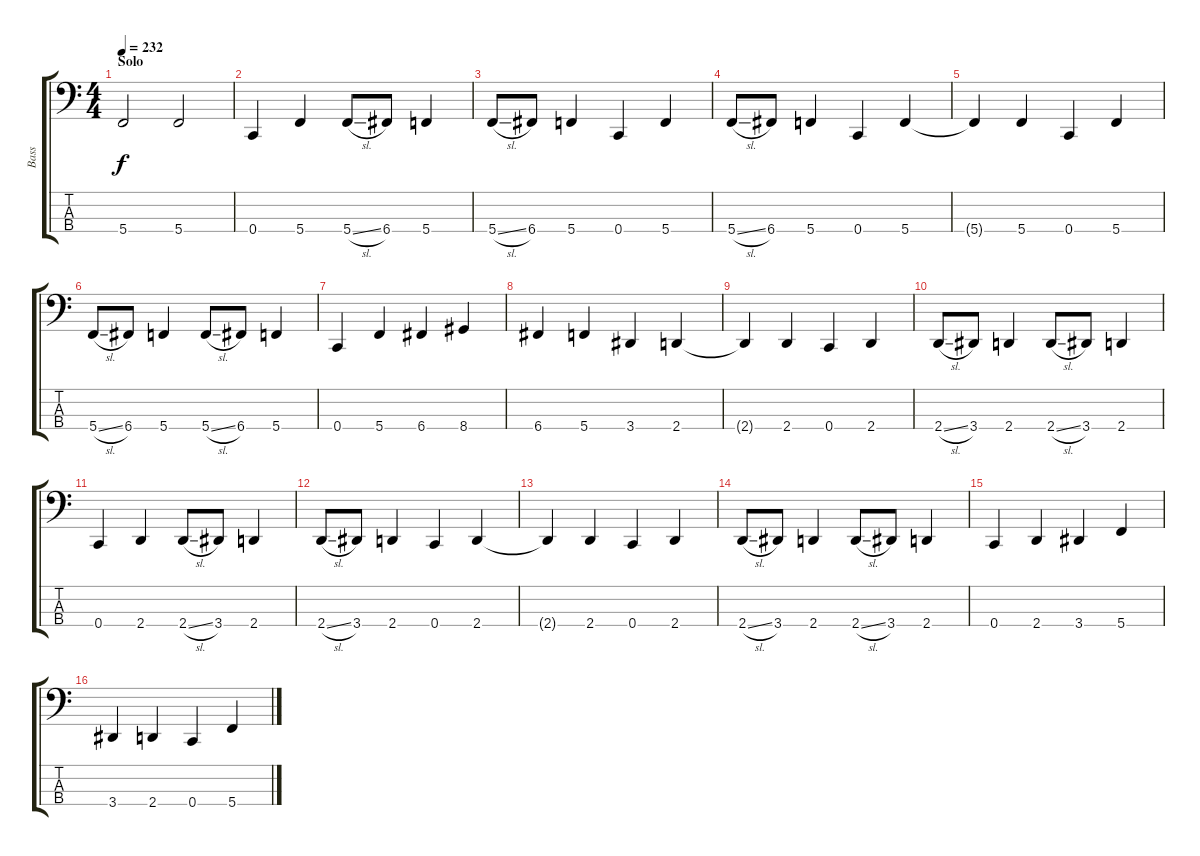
\track ("Bass" "Bass") {instrument electricbassfinger}
\staff {score tabs}
\tuning (Eb2 Bb1 F1 C1) {hide}
\ts (4 4)
\section ("" "Solo")
\tempo 232
\clef f4
\ks c
5.4.2{dy f} 5.4.2 |
0.4.4 5.4.4 5.4{sl}.8 6.4.8 5.4.4 |
5.4{sl}.8 6.4.8 5.4.4 0.4.4 5.4.4 |
5.4{sl}.8 6.4.8 5.4.4 0.4.4 5.4.4 |
5.4{t}.4 5.4.4 0.4.4 5.4.4 |
5.4{sl}.8 6.4.8 5.4.4 5.4{sl}.8 6.4.8 5.4.4 |
0.4.4 5.4.4 6.4.4 8.4.4 |
6.4.4 5.4.4 3.4.4 2.4.4 |
2.4{t}.4 2.4.4 0.4.4 2.4.4 |
2.4{sl}.8 3.4.8 2.4.4 2.4{sl}.8 3.4.8 2.4.4 |
0.4.4 2.4.4 2.4{sl}.8 3.4.8 2.4.4 |
2.4{sl}.8 3.4.8 2.4.4 0.4.4 2.4.4 |
2.4{t}.4 2.4.4 0.4.4 2.4.4 |
2.4{sl}.8 3.4.8 2.4.4 2.4{sl}.8 3.4.8 2.4.4 |
0.4.4 2.4.4 3.4.4 5.4.4 |
3.4.4 2.4.4 0.4.4 5.4.4
